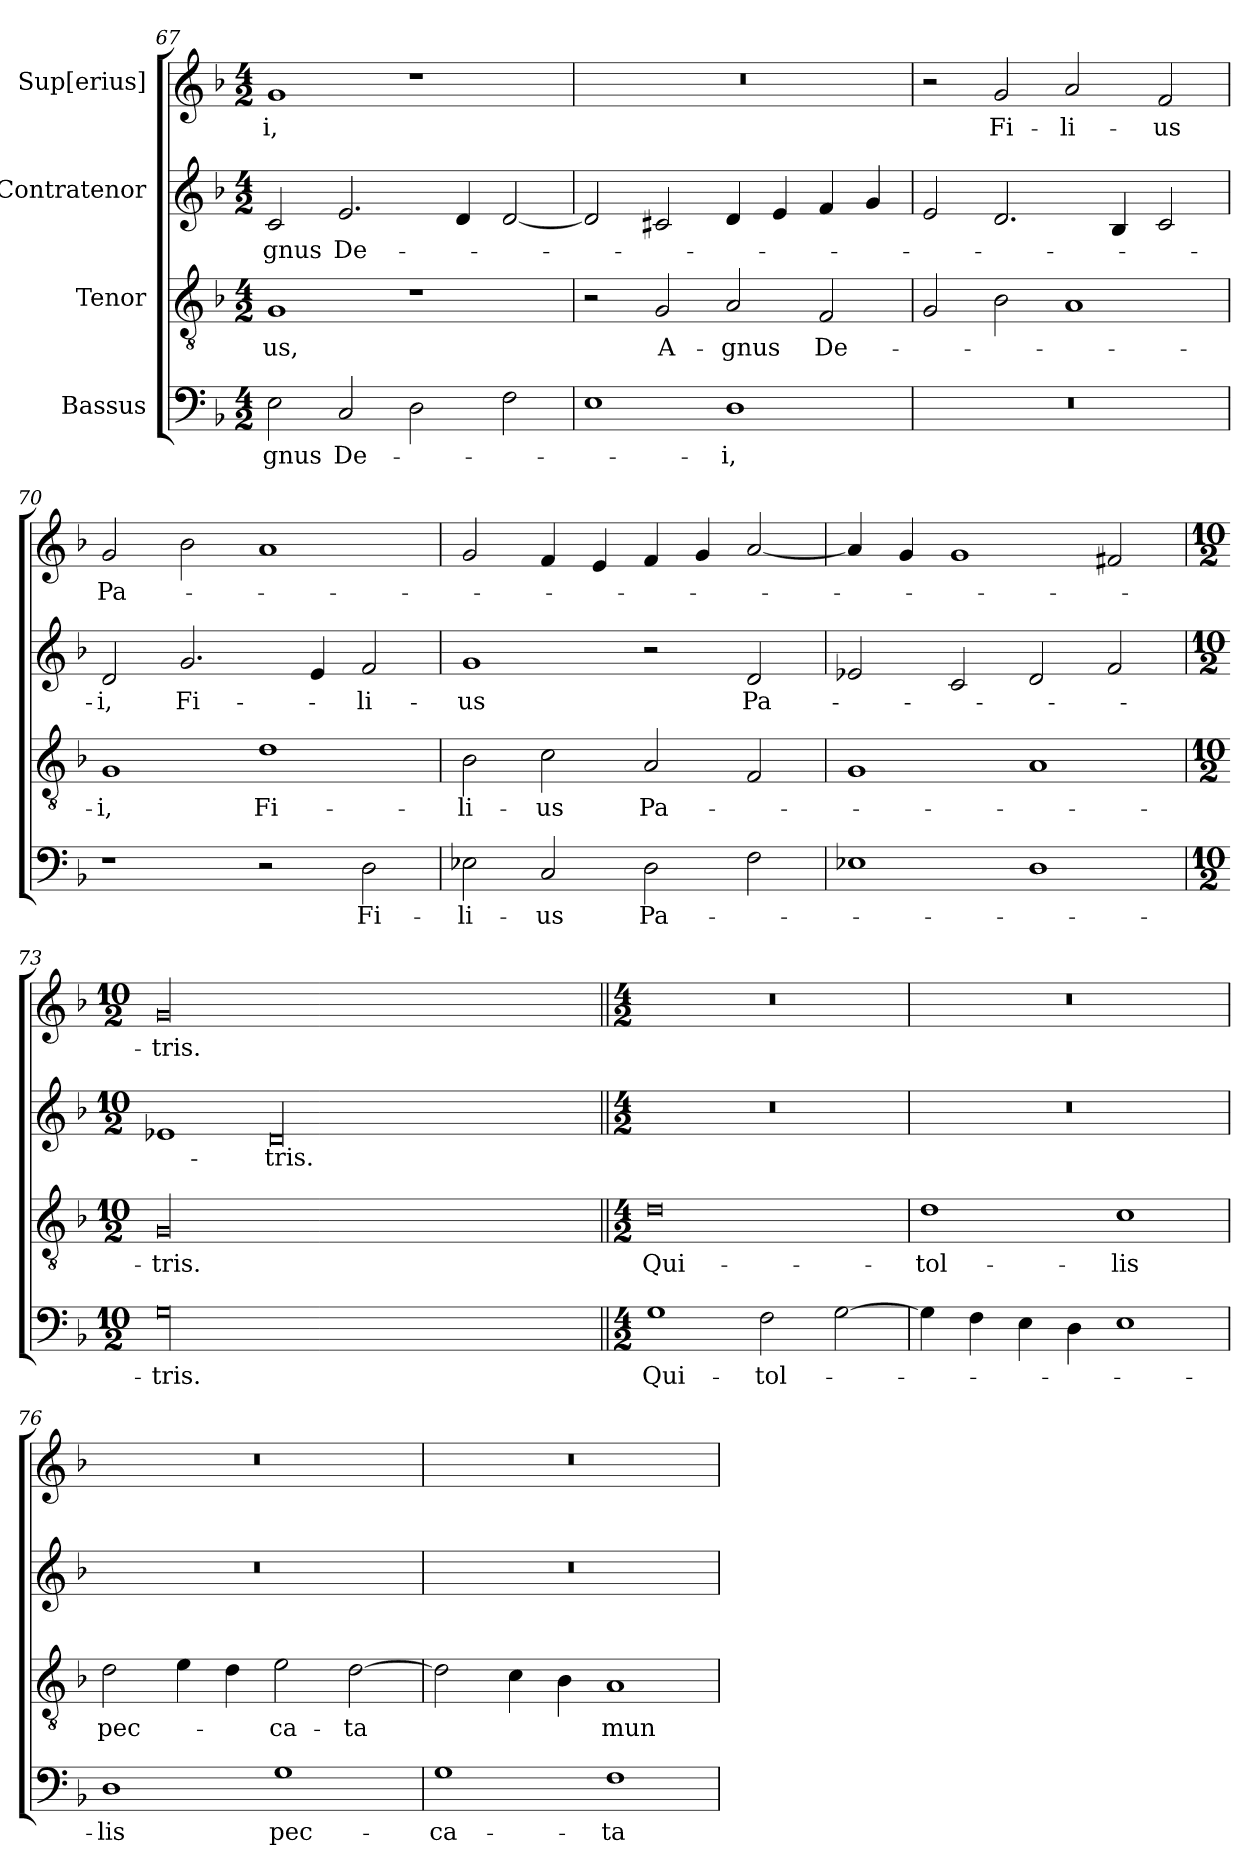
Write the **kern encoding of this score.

**kern	**text	**kern	**text	**kern	**text	**kern	**text
*part4	*part4	*part3	*part3	*part2	*part2	*part1	*part1
*staff4	*staff4	*staff3	*staff3	*staff2	*staff2	*staff1	*staff1
*I"Bassus	*	*I"Tenor	*	*I"Contratenor	*	*I"Sup[erius]	*
*clefF4	*	*clefGv2	*	*clefG2	*	*clefG2	*
*k[b-]	*	*k[b-]	*	*k[b-]	*	*k[b-]	*
*M4/2	*	*M4/2	*	*M4/2	*	*M4/2	*
=67	=67	=67	=67	=67	=67	=67	=67
2E\	-gnus	1G/	-us,	2c/	-gnus	1g/	-i,
2C/	De-	.	.	2.e/	De-	.	.
2D\	.	1r	.	.	.	1r	.
.	.	.	.	4d/	.	.	.
2F\	.	.	.	[2d/	.	.	.
=68	=68	=68	=68	=68	=68	=68	=68
1E\	.	2r	.	2d/]	.	0r	.
.	.	2G/	A-	2c#X/	.	.	.
1D\	-i,	2A/	-gnus	4d/	.	.	.
.	.	.	.	4e/	.	.	.
.	.	2F/	De-	4f/	.	.	.
.	.	.	.	4g/	.	.	.
=69	=69	=69	=69	=69	=69	=69	=69
0r	.	2G/	.	2e/	.	2r	.
.	.	2B-\	.	2.d/	.	2g/	Fi-
.	.	1A/	.	.	.	2a/	-li-
.	.	.	.	4B-/	.	.	.
.	.	.	.	2c/	.	2f/	-us
=70	=70	=70	=70	=70	=70	=70	=70
1r	.	1G/	-i,	2d/	-i,	2g/	Pa-
.	.	.	.	2.g/	Fi-	2b-\	.
2r	.	1d\	Fi-	.	.	1a/	.
.	.	.	.	4e/	.	.	.
2D\	Fi-	.	.	2f/	-li-	.	.
=71	=71	=71	=71	=71	=71	=71	=71
2E-X\	-li-	2B-\	-li-	1g/	-us	2g/	.
2C/	-us	2c\	-us	.	.	4f/	.
.	.	.	.	.	.	4e/	.
2D\	Pa-	2A/	Pa-	2r	.	4f/	.
.	.	.	.	.	.	4g/	.
2F\	.	2F/	.	2d/	Pa-	[2a/	.
=72	=72	=72	=72	=72	=72	=72	=72
1E-X\	.	1G/	.	2e-X/	.	4a/]	.
.	.	.	.	.	.	4g/	.
.	.	.	.	2c/	.	1g/	.
1D\	.	1A/	.	2d/	.	.	.
.	.	.	.	2f/	.	2f#X/	.
=73	=73	=73	=73	=73	=73	=73	=73
*M10/2	*	*M10/2	*	*M10/2	*	*M10/2	*
00G\	-tris.	00G/	-tris.	1e-X/	.	00g/	-tris.
.	.	.	.	00d/	-tris.	.	.
1ryy	.	1ryy	.	.	.	1ryy	.
=74||	=74||	=74||	=74||	=74||	=74||	=74||	=74||
*M4/2	*	*M4/2	*	*M4/2	*	*M4/2	*
1G\	Qui-	0d\	Qui-	0r	.	0r	.
2F\	tol-	.	.	.	.	.	.
[2G\	.	.	.	.	.	.	.
=75	=75	=75	=75	=75	=75	=75	=75
4G\]	.	1d\	tol-	0r	.	0r	.
4F\	.	.	.	.	.	.	.
4E\	.	.	.	.	.	.	.
4D\	.	.	.	.	.	.	.
1E\	.	1c\	-lis	.	.	.	.
=76	=76	=76	=76	=76	=76	=76	=76
1D\	-lis	2d\	pec-	0r	.	0r	.
.	.	4e\	.	.	.	.	.
.	.	4d\	.	.	.	.	.
1G\	pec-	2e\	-ca-	.	.	.	.
.	.	[2d\	-ta	.	.	.	.
=77	=77	=77	=77	=77	=77	=77	=77
1G\	-ca-	2d\]	.	0r	.	0r	.
.	.	4c\	.	.	.	.	.
.	.	4B-\	.	.	.	.	.
1F\	-ta	1A/	mun-	.	.	.	.
=	=	=	=	=	=	=	=
*-	*-	*-	*-	*-	*-	*-	*-
